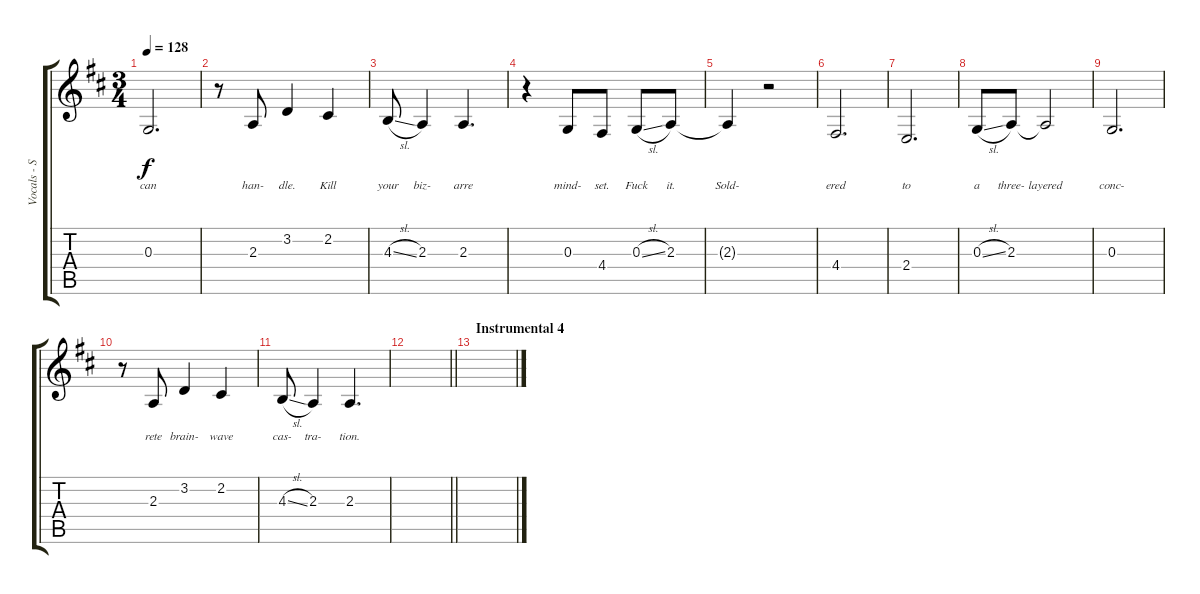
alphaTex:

\track ("Vocals - Simon Neil" "Vocals - S") {instrument altosax}
\staff {score tabs}
\tuning (E4 B3 G3 D3 A2 E2) {hide}
\ts (3 4)
\tempo 128
\clef g2
\ks d
0.3.2{d lyrics (0 "can") lyrics (1 "") lyrics (2 "") lyrics (3 "") lyrics (4 "") dy f} |
r.8 2.3.8{lyrics (0 "han-") lyrics (1 "") lyrics (2 "") lyrics (3 "") lyrics (4 "")} 3.2.4{lyrics (0 "dle.") lyrics (1 "") lyrics (2 "") lyrics (3 "") lyrics (4 "")} 2.2.4{lyrics (0 "Kill") lyrics (1 "") lyrics (2 "") lyrics (3 "") lyrics (4 "")} |
4.3{sl}.8{lyrics (0 "your") lyrics (1 "") lyrics (2 "") lyrics (3 "") lyrics (4 "")} 2.3.4{lyrics (0 "biz-") lyrics (1 "") lyrics (2 "") lyrics (3 "") lyrics (4 "")} 2.3.4{d lyrics (0 "arre") lyrics (1 "") lyrics (2 "") lyrics (3 "") lyrics (4 "")} |
r.4 0.3.8{lyrics (0 "mind-") lyrics (1 "") lyrics (2 "") lyrics (3 "") lyrics (4 "")} 4.4.8{lyrics (0 "set.") lyrics (1 "") lyrics (2 "") lyrics (3 "") lyrics (4 "")} 0.3{sl}.8{lyrics (0 "Fuck") lyrics (1 "") lyrics (2 "") lyrics (3 "") lyrics (4 "")} 2.3.8{lyrics (0 "it.") lyrics (1 "") lyrics (2 "") lyrics (3 "") lyrics (4 "")} |
2.3{t}.4{lyrics (0 "Sold-") lyrics (1 "") lyrics (2 "") lyrics (3 "") lyrics (4 "")} r.2 |
4.4.2{d lyrics (0 "ered") lyrics (1 "") lyrics (2 "") lyrics (3 "") lyrics (4 "")} |
2.4.2{d lyrics (0 "to") lyrics (1 "") lyrics (2 "") lyrics (3 "") lyrics (4 "")} |
0.3{sl}.8{lyrics (0 "a") lyrics (1 "") lyrics (2 "") lyrics (3 "") lyrics (4 "")} 2.3.8{lyrics (0 "three-") lyrics (1 "") lyrics (2 "") lyrics (3 "") lyrics (4 "")} 2.3{t}.2{lyrics (0 "layered") lyrics (1 "") lyrics (2 "") lyrics (3 "") lyrics (4 "")} |
0.3.2{d lyrics (0 "conc-") lyrics (1 "") lyrics (2 "") lyrics (3 "") lyrics (4 "")} |
r.8 2.3.8{lyrics (0 "rete") lyrics (1 "") lyrics (2 "") lyrics (3 "") lyrics (4 "")} 3.2.4{lyrics (0 "brain-") lyrics (1 "") lyrics (2 "") lyrics (3 "") lyrics (4 "")} 2.2.4{lyrics (0 "wave") lyrics (1 "") lyrics (2 "") lyrics (3 "") lyrics (4 "")} |
4.3{sl}.8{lyrics (0 "cas-") lyrics (1 "") lyrics (2 "") lyrics (3 "") lyrics (4 "")} 2.3.4{lyrics (0 "tra-") lyrics (1 "") lyrics (2 "") lyrics (3 "") lyrics (4 "")} 2.3.4{d lyrics (0 "tion.") lyrics (1 "") lyrics (2 "") lyrics (3 "") lyrics (4 "")} |
\barLineRight lightlight
|
\section ("" "Instrumental 4")
